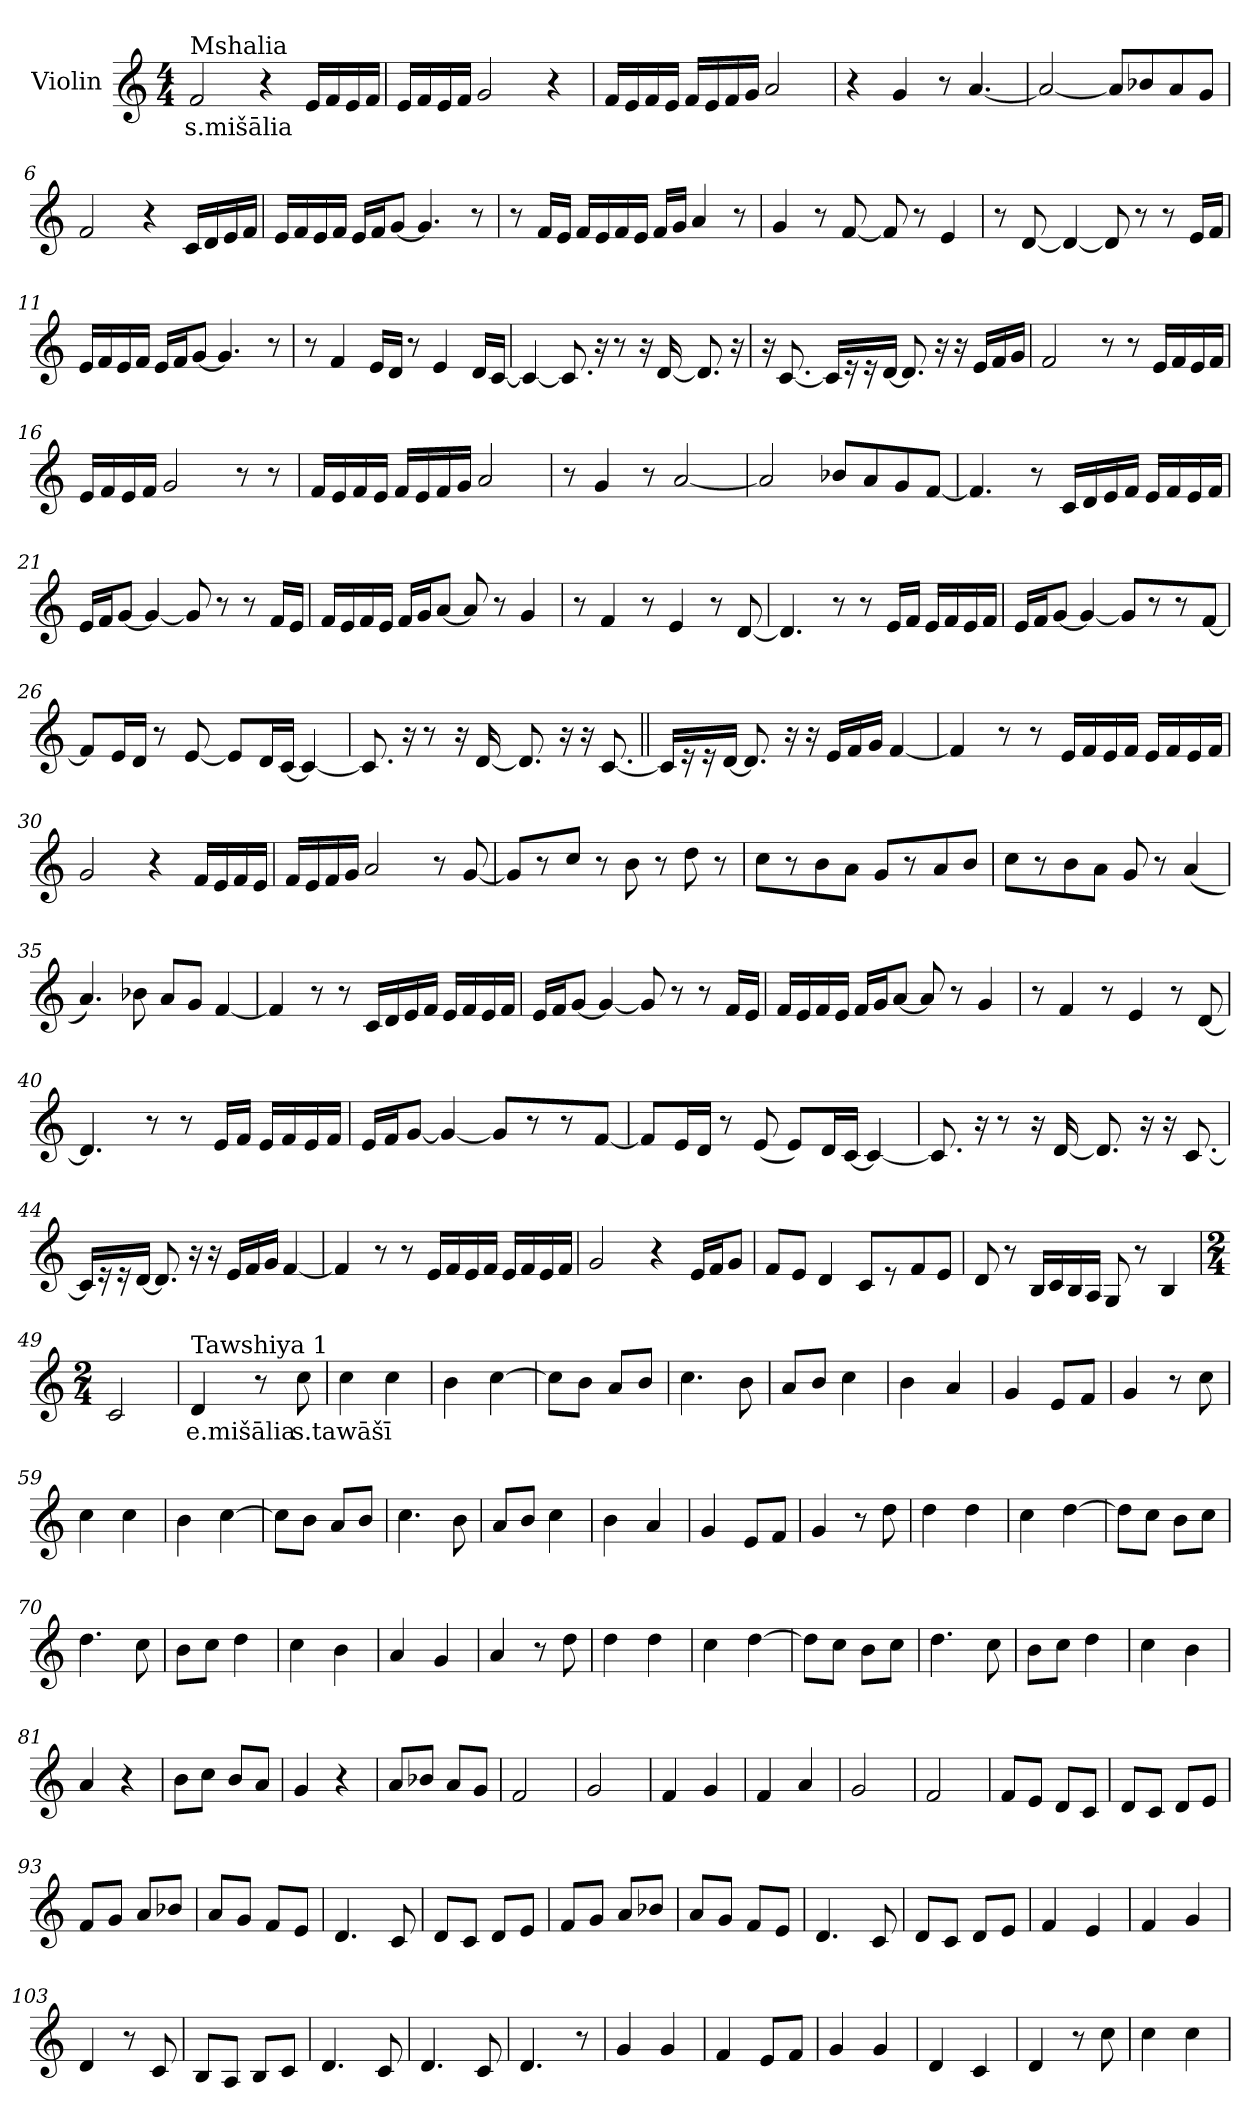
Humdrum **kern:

**kern	**text
*part1	*part1
*staff1	*staff1
*I"Violin	*
*clefG2	*
*k[]	*
*M4/4	*
*MM90	*
=1	=1
!LO:TX:a:t=Mshalia	!
!	!LO:LY:b
2f/	s.mišālia
4r	.
16e/LL	.
16f/	.
16e/	.
16f/JJ	.
=2	=2
16e/LL	.
16f/	.
16e/	.
16f/JJ	.
2g/	.
4r	.
=3	=3
16f/LL	.
16e/	.
16f/	.
16e/JJ	.
16f/LL	.
16e/	.
16f/	.
16g/JJ	.
2a/	.
=4	=4
4r	.
4g/	.
8r	.
[4.a/	.
!!LO:LB:g=z
=5	=5
2a/_	.
8a/L]	.
8b-X/	.
8a/	.
8g/J	.
=6	=6
2f/	.
4r	.
16c/LL	.
16d/	.
16e/	.
16f/JJ	.
=7	=7
16e/LL	.
16f/	.
16e/	.
16f/JJ	.
16e/LL	.
16f/J	.
[8g/J	.
4.g/]	.
8r	.
=8	=8
8r	.
16f/LL	.
16e/JJ	.
16f/LL	.
16e/	.
16f/	.
16e/JJ	.
16f/LL	.
16g/JJ	.
4a/	.
8r	.
!!LO:LB:g=z
=9	=9
4g/	.
8r	.
[8f/	.
8f/]	.
8r	.
4e/	.
=10	=10
8r	.
[8d/	.
4d/_	.
8d/]	.
8r	.
8r	.
16e/LL	.
16f/JJ	.
=11	=11
16e/LL	.
16f/	.
16e/	.
16f/JJ	.
16e/LL	.
16f/J	.
[8g/J	.
4.g/]	.
8r	.
=12	=12
8r	.
4f/	.
16e/LL	.
16d/JJ	.
8r	.
4e/	.
16d/LL	.
[16c/JJ	.
!!LO:LB:g=z
=13	=13
4c/_	.
8.c/]	.
16r	.
8r	.
16r	.
[16d/	.
8.d/]	.
16r	.
=14	=14
16r	.
[8.c/	.
16c/LL]	.
16r	.
16r	.
[16d/JJ	.
8.d/]	.
16r	.
16r	.
16e/LL	.
16f/	.
16g/JJ	.
=15	=15
2f/	.
8r	.
8r	.
16e/LL	.
16f/	.
16e/	.
16f/JJ	.
=16	=16
16e/LL	.
16f/	.
16e/	.
16f/JJ	.
2g/	.
8r	.
8r	.
!!LO:LB:g=z
=17	=17
16f/LL	.
16e/	.
16f/	.
16e/JJ	.
16f/LL	.
16e/	.
16f/	.
16g/JJ	.
2a/	.
=18	=18
8r	.
4g/	.
8r	.
[2a/	.
=19	=19
2a/]	.
8b-X/L	.
8a/	.
8g/	.
[8f/J	.
=20	=20
4.f/]	.
8r	.
16c/LL	.
16d/	.
16e/	.
16f/JJ	.
16e/LL	.
16f/	.
16e/	.
16f/JJ	.
!!LO:LB:g=z
=21	=21
16e/LL	.
16f/J	.
[8g/J	.
4g/_	.
8g/]	.
8r	.
8r	.
16f/LL	.
16e/JJ	.
=22	=22
16f/LL	.
16e/	.
16f/	.
16e/JJ	.
16f/LL	.
16g/J	.
[8a/J	.
8a/]	.
8r	.
4g/	.
=23	=23
8r	.
4f/	.
8r	.
4e/	.
8r	.
[8d/	.
=24	=24
4.d/]	.
8r	.
8r	.
16e/LL	.
16f/JJ	.
16e/LL	.
16f/	.
16e/	.
16f/JJ	.
!!LO:LB:g=z
=25	=25
16e/LL	.
16f/J	.
[8g/J	.
4g/_	.
8g/L]	.
8r	.
8r	.
[8f/J	.
=26	=26
8f/L]	.
16e/L	.
16d/JJ	.
8r	.
[8e/	.
8e/L]	.
16d/L	.
[16c/JJ	.
4c/_	.
=27	=27
8.c/]	.
16r	.
8r	.
16r	.
[16d/	.
8.d/]	.
16r	.
16r	.
[8.c/	.
!!LO:PB:g=z
=28||	=28||
16c/LL]	.
16r	.
16r	.
[16d/JJ	.
8.d/]	.
16r	.
16r	.
16e/LL	.
16f/	.
16g/JJ	.
[4f/	.
=29	=29
4f/]	.
8r	.
8r	.
16e/LL	.
16f/	.
16e/	.
16f/JJ	.
16e/LL	.
16f/	.
16e/	.
16f/JJ	.
=30	=30
2g/	.
4r	.
16f/LL	.
16e/	.
16f/	.
16e/JJ	.
=31	=31
16f/LL	.
16e/	.
16f/	.
16g/JJ	.
2a/	.
8r	.
[8g/	.
!!LO:PB:g=z
=32	=32
8g/L]	.
8r	.
8cc/J	.
8r	.
8b\	.
8r	.
8dd\	.
8r	.
=33	=33
8cc\L	.
8r	.
8b\	.
8a\J	.
8g/L	.
8r	.
8a/	.
8b/J	.
=34	=34
8cc\L	.
8r	.
8b\	.
8a\J	.
8g/	.
8r	.
(<4a/	.
=35	=35
4.a/)	.
8b-X\	.
8a/L	.
8g/J	.
[4f/	.
!!LO:LB:g=z
=36	=36
4f/]	.
8r	.
8r	.
16c/LL	.
16d/	.
16e/	.
16f/JJ	.
16e/LL	.
16f/	.
16e/	.
16f/JJ	.
=37	=37
16e/LL	.
16f/J	.
[8g/J	.
4g/_	.
8g/]	.
8r	.
8r	.
16f/LL	.
16e/JJ	.
=38	=38
16f/LL	.
16e/	.
16f/	.
16e/JJ	.
16f/LL	.
16g/J	.
[8a/J	.
8a/]	.
8r	.
4g/	.
=39	=39
8r	.
4f/	.
8r	.
4e/	.
8r	.
[8d/	.
!!LO:LB:g=z
=40	=40
4.d/]	.
8r	.
8r	.
16e/LL	.
16f/JJ	.
16e/LL	.
16f/	.
16e/	.
16f/JJ	.
=41	=41
16e/LL	.
16f/J	.
[8g/J	.
4g/_	.
8g/L]	.
8r	.
8r	.
[8f/J	.
=42	=42
8f/L]	.
16e/L	.
16d/JJ	.
8r	.
(<8e/	.
8e/L)	.
16d/L	.
[16c/JJ	.
4c/_	.
!!LO:LB:g=z
=43	=43
8.c/]	.
16r	.
8r	.
16r	.
[16d/	.
8.d/]	.
16r	.
16r	.
[8.c/	.
=44	=44
16c/LL]	.
16r	.
16r	.
[16d/JJ	.
8.d/]	.
16r	.
16r	.
16e/LL	.
16f/	.
16g/JJ	.
[4f/	.
=45	=45
4f/]	.
8r	.
8r	.
16e/LL	.
16f/	.
16e/	.
16f/JJ	.
16e/LL	.
16f/	.
16e/	.
16f/JJ	.
!!LO:LB:g=z
=46	=46
2g/	.
4r	.
16e/LL	.
16f/J	.
8g/J	.
=47	=47
8f/L	.
8e/J	.
4d/	.
8c/L	.
8r	.
8f/	.
8e/J	.
=48	=48
8d/	.
8r	.
16B/LL	.
16c/	.
16B/	.
16A/JJ	.
8G/	.
8r	.
4B/	.
=49	=49
*M2/4	*
*MM150	*
2c/	.
=50	=50
!LO:TX:a:t=Tawshiya 1	!
!	!LO:LY:b
4d/	e.mišālia
8r	.
!	!LO:LY:b
8cc\	s.tawāšī
=51	=51
4cc\	.
4cc\	.
!!LO:LB:g=z
=52	=52
4b\	.
[4cc\	.
=53	=53
8cc\L]	.
8b\J	.
8a/L	.
8b/J	.
=54	=54
4.cc\	.
8b\	.
=55	=55
8a/L	.
8b/J	.
4cc\	.
=56	=56
4b\	.
4a/	.
=57	=57
4g/	.
8e/L	.
8f/J	.
=58	=58
4g/	.
8r	.
8cc\	.
=59	=59
4cc\	.
4cc\	.
=60	=60
4b\	.
[4cc\	.
=61	=61
8cc\L]	.
8b\J	.
8a/L	.
8b/J	.
!!LO:LB:g=z
=62	=62
4.cc\	.
8b\	.
=63	=63
8a/L	.
8b/J	.
4cc\	.
=64	=64
4b\	.
4a/	.
=65	=65
4g/	.
8e/L	.
8f/J	.
=66	=66
4g/	.
8r	.
8dd\	.
=67	=67
4dd\	.
4dd\	.
=68	=68
4cc\	.
[4dd\	.
=69	=69
8dd\L]	.
8cc\J	.
8b\L	.
8cc\J	.
=70	=70
4.dd\	.
8cc\	.
=71	=71
8b\L	.
8cc\J	.
4dd\	.
!!LO:LB:g=z
=72	=72
4cc\	.
4b\	.
=73	=73
4a/	.
4g/	.
=74	=74
4a/	.
8r	.
8dd\	.
=75	=75
4dd\	.
4dd\	.
=76	=76
4cc\	.
[4dd\	.
=77	=77
8dd\L]	.
8cc\J	.
8b\L	.
8cc\J	.
=78	=78
4.dd\	.
8cc\	.
=79	=79
8b\L	.
8cc\J	.
4dd\	.
=80	=80
4cc\	.
4b\	.
=81	=81
4a/	.
4r	.
!!LO:PB:g=z
=82	=82
8b\L	.
8cc\J	.
8b/L	.
8a/J	.
=83	=83
4g/	.
4r	.
=84	=84
8a/L	.
8b-X/J	.
8a/L	.
8g/J	.
=85	=85
2f/	.
=86	=86
2g/	.
=87	=87
4f/	.
4g/	.
=88	=88
4f/	.
4a/	.
=89	=89
2g/	.
=90	=90
2f/	.
=91	=91
8f/L	.
8e/J	.
8d/L	.
8c/J	.
!!LO:LB:g=z
=92	=92
8d/L	.
8c/J	.
8d/L	.
8e/J	.
=93	=93
8f/L	.
8g/J	.
8a/L	.
8b-X/J	.
=94	=94
8a/L	.
8g/J	.
8f/L	.
8e/J	.
=95	=95
4.d/	.
8c/	.
=96	=96
8d/L	.
8c/J	.
8d/L	.
8e/J	.
=97	=97
8f/L	.
8g/J	.
8a/L	.
8b-X/J	.
=98	=98
8a/L	.
8g/J	.
8f/L	.
8e/J	.
=99	=99
4.d/	.
8c/	.
=100	=100
8d/L	.
8c/J	.
8d/L	.
8e/J	.
!!LO:LB:g=z
=101	=101
4f/	.
4e/	.
=102	=102
4f/	.
4g/	.
=103	=103
4d/	.
8r	.
8c/	.
=104	=104
8B/L	.
8A/J	.
8B/L	.
8c/J	.
=105	=105
4.d/	.
8c/	.
=106	=106
4.d/	.
8c/	.
=107	=107
4.d/	.
8r	.
=108	=108
4g/	.
4g/	.
=109	=109
4f/	.
8e/L	.
8f/J	.
=110	=110
4g/	.
4g/	.
!!LO:LB:g=z
=111	=111
4d/	.
4c/	.
=112	=112
4d/	.
8r	.
8cc\	.
=113	=113
4cc\	.
4cc\	.
=	=
*-	*-
